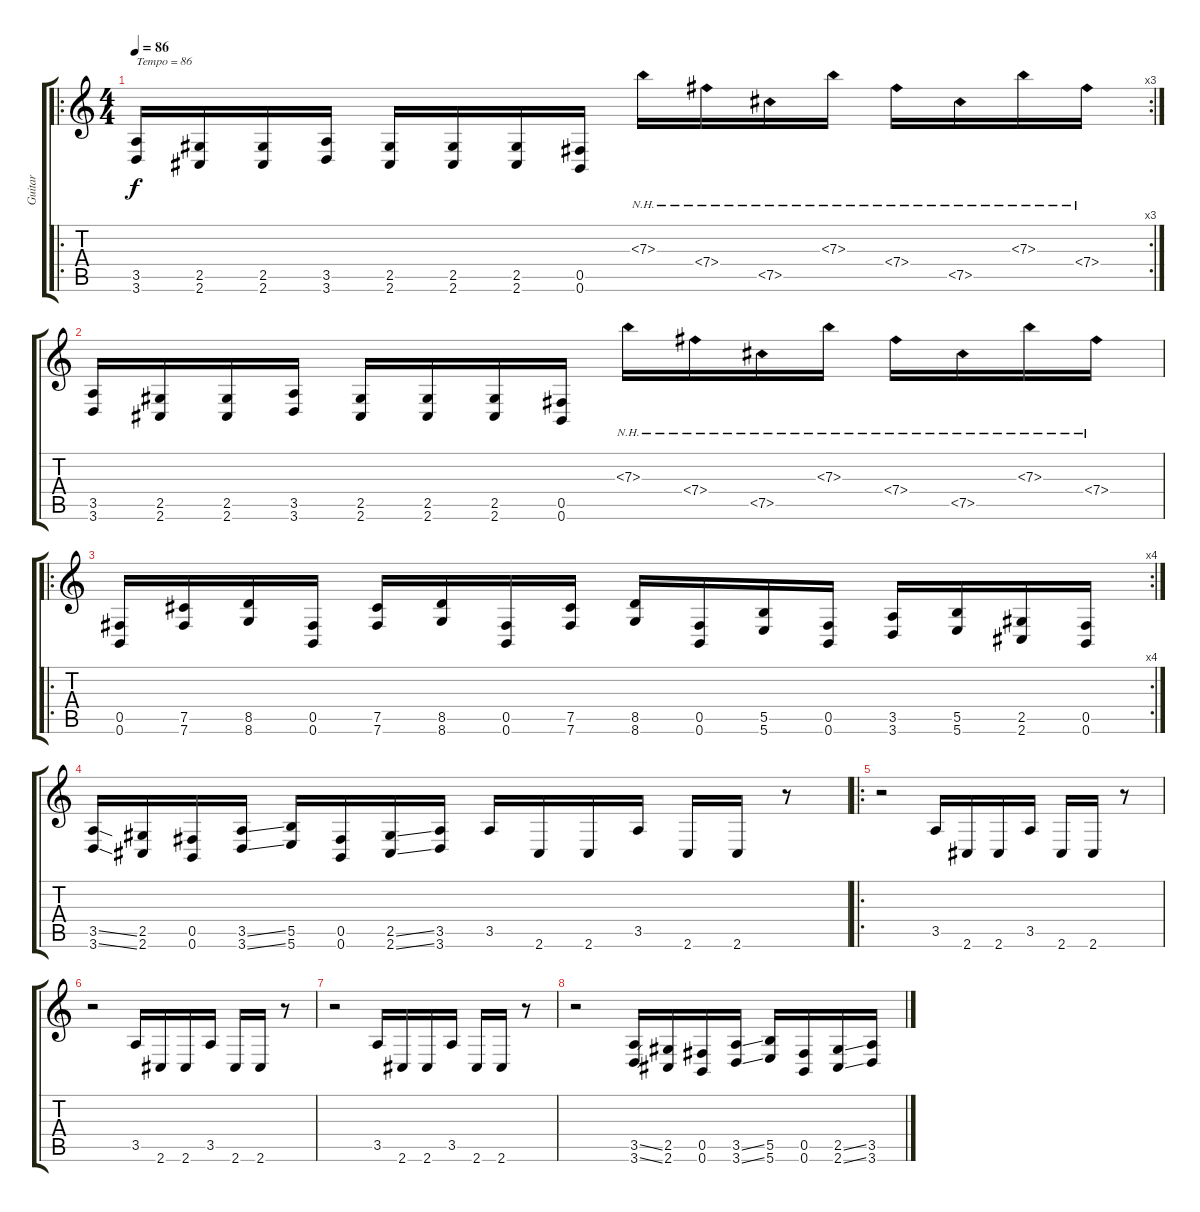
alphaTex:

\track ("Guitar" "Guitar") {instrument distortionguitar}
\staff {score tabs}
\tuning (Db4 Ab3 E3 B2 Gb2 B1) {hide}
\ro
\rc 3
\ts (4 4)
\tempo 86
\clef g2
\ks c
(3.5 3.6).16{txt "Tempo = 86" dy f instrument distortionguitar} (2.5 2.6).16 (2.5 2.6).16 (3.5 3.6).16 (2.5 2.6).16 (2.5 2.6).16 (2.5 2.6).16 (0.5 0.6).16 7.3{nh}.16 7.4{nh}.16 7.5{nh}.16 7.3{nh}.16 7.4{nh}.16 7.5{nh}.16 7.3{nh}.16 7.4{nh}.16 |
(3.5 3.6).16 (2.5 2.6).16 (2.5 2.6).16 (3.5 3.6).16 (2.5 2.6).16 (2.5 2.6).16 (2.5 2.6).16 (0.5 0.6).16 7.3{nh}.16 7.4{nh}.16 7.5{nh}.16 7.3{nh}.16 7.4{nh}.16 7.5{nh}.16 7.3{nh}.16 7.4{nh}.16 |
\ro
\rc 4
(0.5 0.6).16 (7.5 7.6).16 (8.5 8.6).16 (0.5 0.6).16 (7.5 7.6).16 (8.5 8.6).16 (0.5 0.6).16 (7.5 7.6).16 (8.5 8.6).16 (0.5 0.6).16 (5.5 5.6).16 (0.5 0.6).16 (3.5 3.6).16 (5.5 5.6).16 (2.5 2.6).16 (0.5 0.6).16 |
(3.5{ss} 3.6{ss}).16 (2.5 2.6).16 (0.5 0.6).16 (3.5{ss} 3.6{ss}).16 (5.5 5.6).16 (0.5 0.6).16 (2.5{ss} 2.6{ss}).16 (3.5 3.6).16 3.5.16 2.6.16 2.6.16 3.5.16 2.6.16 2.6.16 r.8 |
\ro
r.2 3.5.16 2.6.16 2.6.16 3.5.16 2.6.16 2.6.16 r.8 |
r.2 3.5.16 2.6.16 2.6.16 3.5.16 2.6.16 2.6.16 r.8 |
r.2 3.5.16 2.6.16 2.6.16 3.5.16 2.6.16 2.6.16 r.8 |
r.2 (3.5{ss} 3.6{ss}).16 (2.5 2.6).16 (0.5 0.6).16 (3.5{ss} 3.6{ss}).16 (5.5 5.6).16 (0.5 0.6).16 (2.5{ss} 2.6{ss}).16 (3.5 3.6).16
